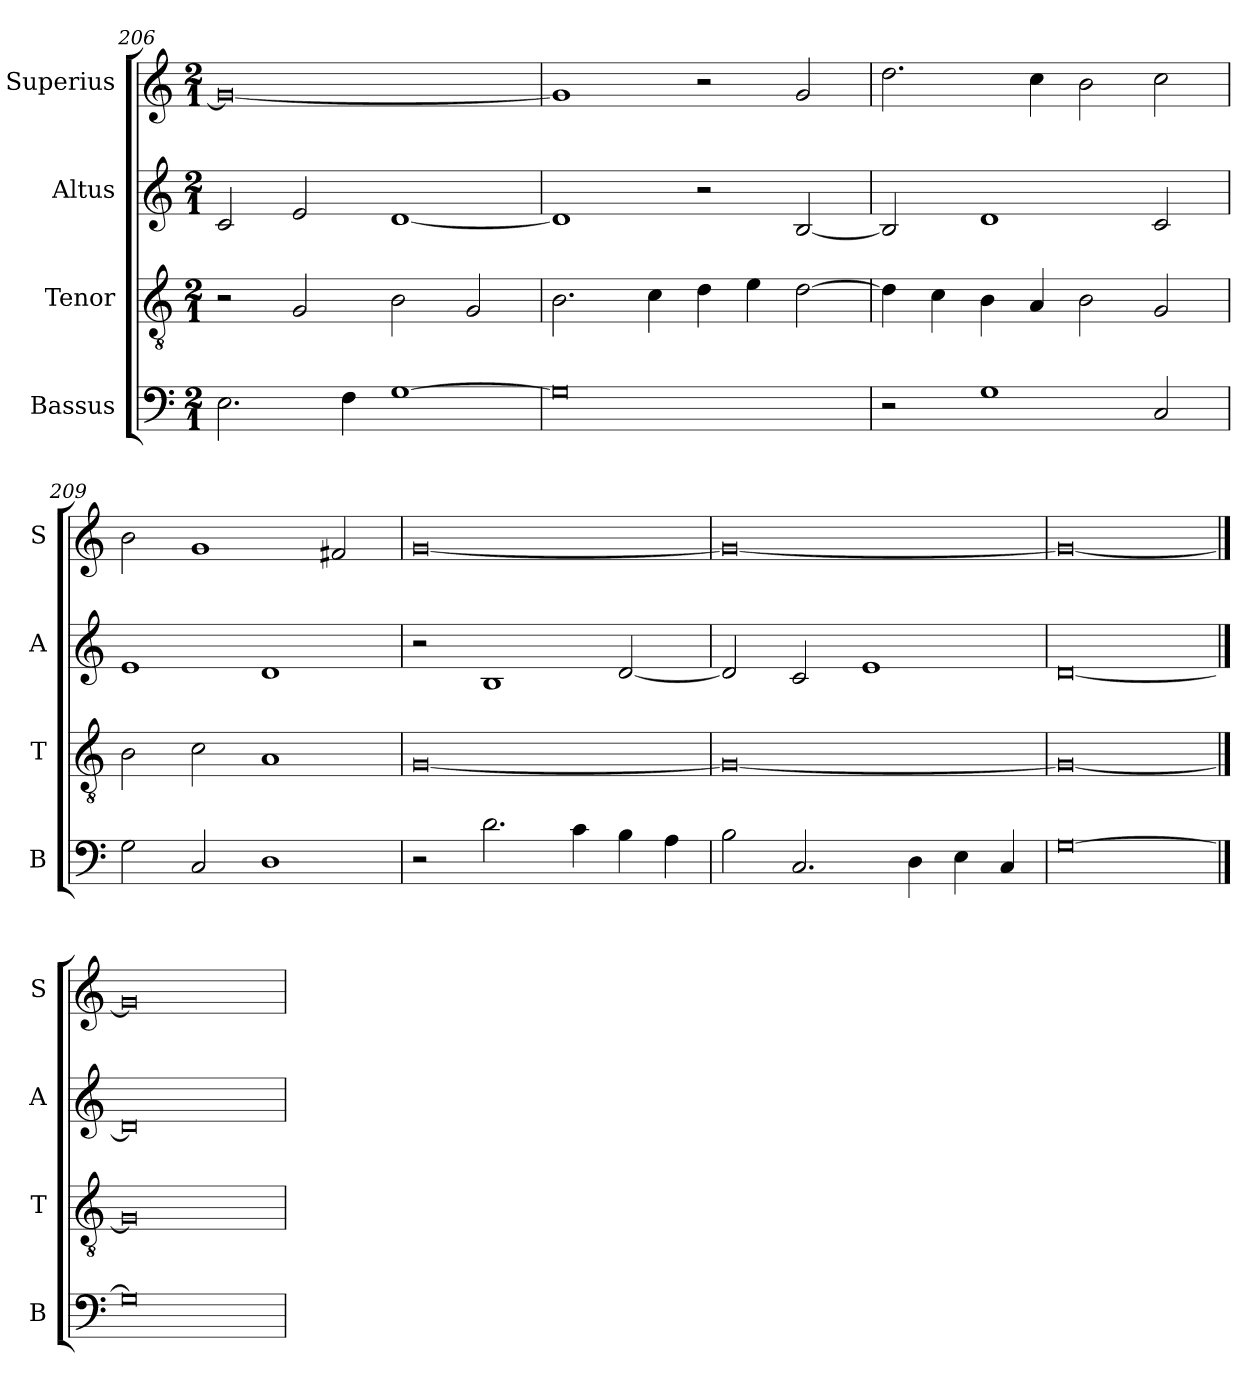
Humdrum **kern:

**kern	**kern	**kern	**kern
*part4	*part3	*part2	*part1
*staff4	*staff3	*staff2	*staff1
*I"Bassus	*I"Tenor	*I"Altus	*I"Superius
*I'B	*I'T	*I'A	*I'S
*clefF4	*clefGv2	*clefG2	*clefG2
*k[]	*k[]	*k[]	*k[]
*C:	*C:	*C:	*C:
*M2/1	*M2/1	*M2/1	*M2/1
=206	=206	=206	=206
2.E	2r	2c	0g_
.	2G	2e	.
4F	.	.	.
[1G	2B	[1d	.
.	2G	.	.
=207	=207	=207	=207
0G]	2.B	1d]	1g]
.	4c	.	.
.	4d	2r	2r
.	4e	.	.
.	[2d	[2B	2g
=208	=208	=208	=208
2r	4d]	2B]	2.dd
.	4c	.	.
1G	4B	1d	.
.	4A	.	4cc
.	2B	.	2b
2C	2G	2c	2cc
=209	=209	=209	=209
2G	2B	1e	2b
2C	2c	.	1g
1D	1A	1d	.
.	.	.	2f#X
=210	=210	=210	=210
2r	[0G	2r	[0g
2.d	.	1B	.
4c	.	.	.
4B	.	[2d	.
4A	.	.	.
=211	=211	=211	=211
2B	0G_	2d]	0g_
2.C	.	2c	.
.	.	1e	.
4D	.	.	.
4E	.	.	.
4C	.	.	.
=212	=212	=212	=212
[0G	0G_	[0d	0g_
==213	==213	==213	==213
0G]	0G]	0d]	0g]
=	=	=	=
*-	*-	*-	*-
